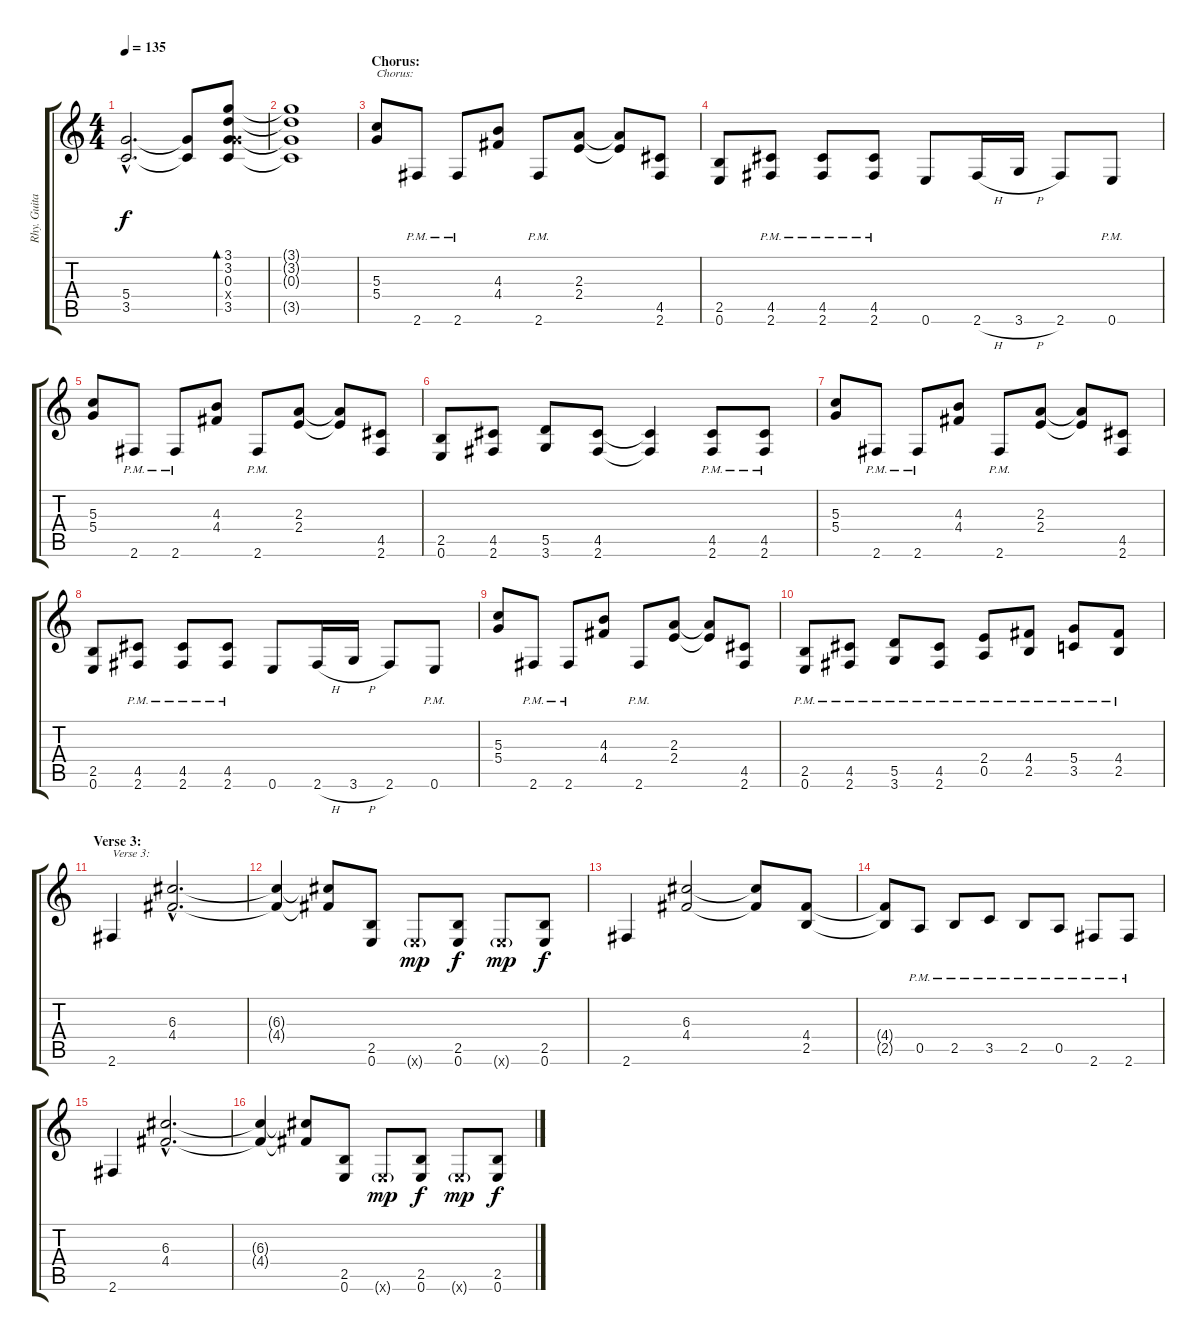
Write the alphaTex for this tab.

\track ("Rhy. Guitar 1" "Rhy. Guita") {instrument distortionguitar}
\staff {score tabs}
\tuning (E4 B3 G3 D3 A2 E2) {hide}
\ts (4 4)
\tempo 135
\clef g2
\ks c
(5.4{hac t} 3.5{hac t}).2{d dy f} (5.4{t} 3.5{t}).8 (3.1 3.2 0.3 5.4{x} 3.5).8{bd 240} |
(3.1{t} 3.2{t} 0.3{t} 3.5{t}).1 |
\section ("" "Chorus:")
(5.3 5.4).8{txt "Chorus:"} 2.6{pm}.8 2.6{pm}.8 (4.3 4.4).8 2.6{pm}.8 (2.3 2.4).8 (2.3{t} 2.4{t}).8 (4.5 2.6).8 |
(2.5 0.6).8 (4.5{pm} 2.6{pm}).8 (4.5{pm} 2.6{pm}).8 (4.5{pm} 2.6{pm}).8 0.6.8 2.6{h}.16 3.6{h}.16 2.6.8 0.6{pm}.8 |
(5.3 5.4).8 2.6{pm}.8 2.6{pm}.8 (4.3 4.4).8 2.6{pm}.8 (2.3 2.4).8 (2.3{t} 2.4{t}).8 (4.5 2.6).8 |
(2.5 0.6).8 (4.5 2.6).8 (5.5 3.6).8 (4.5 2.6).8 (4.5{t} 2.6{t}).4 (4.5{pm} 2.6{pm}).8 (4.5{pm} 2.6{pm}).8 |
(5.3 5.4).8 2.6{pm}.8 2.6{pm}.8 (4.3 4.4).8 2.6{pm}.8 (2.3 2.4).8 (2.3{t} 2.4{t}).8 (4.5 2.6).8 |
(2.5 0.6).8 (4.5{pm} 2.6{pm}).8 (4.5{pm} 2.6{pm}).8 (4.5{pm} 2.6{pm}).8 0.6.8 2.6{h}.16 3.6{h}.16 2.6.8 0.6{pm}.8 |
(5.3 5.4).8 2.6{pm}.8 2.6{pm}.8 (4.3 4.4).8 2.6{pm}.8 (2.3 2.4).8 (2.3{t} 2.4{t}).8 (4.5 2.6).8 |
(2.5{pm} 0.6{pm}).8 (4.5{pm} 2.6{pm}).8 (5.5{pm} 3.6{pm}).8 (4.5{pm} 2.6{pm}).8 (2.4{pm} 0.5{pm}).8 (4.4{pm} 2.5{pm}).8 (5.4{pm} 3.5{pm}).8 (4.4{pm} 2.5{pm}).8 |
\section ("" "Verse 3:")
2.6.4{txt "Verse 3:"} (6.3{hac} 4.4{hac}).2{d} |
(6.3{t} 4.4{t}).4 (6.3{t} 4.4{t}).8 (2.5 0.6).8 0.6{g x}.8{dy mp} (2.5 0.6).8{dy f} 0.6{g x}.8{dy mp} (2.5 0.6).8{dy f} |
2.6.4 (6.3 4.4).2 (6.3{t} 4.4{t}).8 (4.4 2.5).8 |
(4.4{t} 2.5{t}).8 0.5{pm}.8 2.5{pm}.8 3.5{pm}.8 2.5{pm}.8 0.5{pm}.8 2.6{pm}.8 2.6{pm}.8 |
2.6.4 (6.3{hac} 4.4{hac}).2{d} |
(6.3{t} 4.4{t}).4 (6.3{t} 4.4{t}).8 (2.5 0.6).8 0.6{g x}.8{dy mp} (2.5 0.6).8{dy f} 0.6{g x}.8{dy mp} (2.5 0.6).8{dy f}
